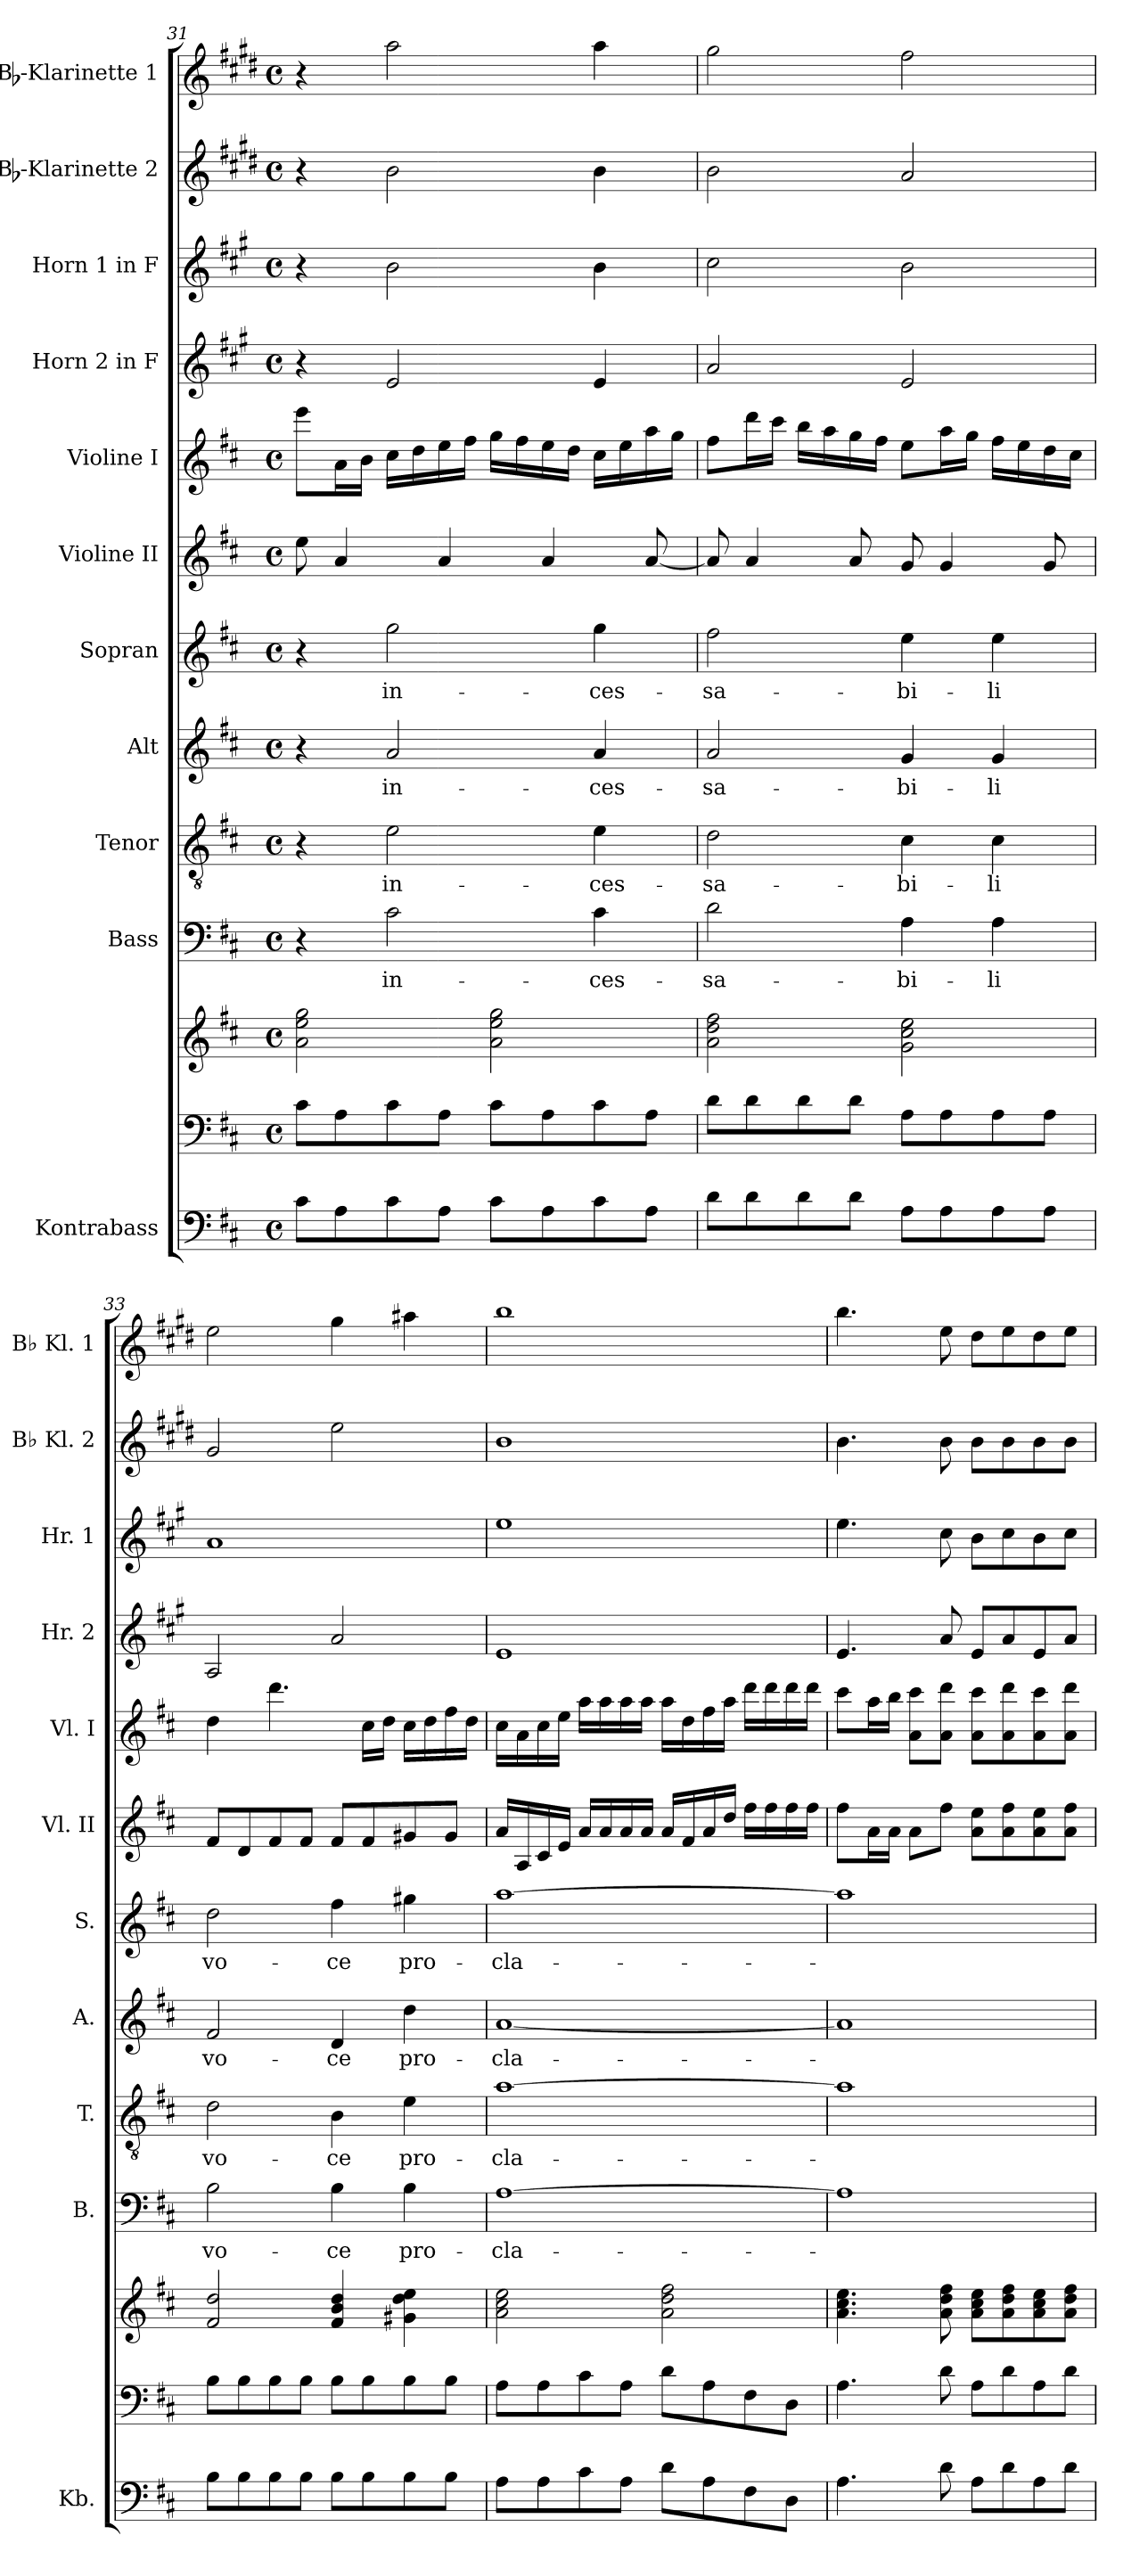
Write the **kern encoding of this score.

**kern	**kern	**kern	**kern	**text	**kern	**text	**kern	**text	**kern	**text	**kern	**kern	**kern	**kern	**kern	**kern
*part12	*part11	*part11	*part10	*part10	*part9	*part9	*part8	*part8	*part7	*part7	*part6	*part5	*part4	*part3	*part2	*part1
*staff13	*staff12	*staff11	*staff10	*staff10	*staff9	*staff9	*staff8	*staff8	*staff7	*staff7	*staff6	*staff5	*staff4	*staff3	*staff2	*staff1
*I"Kontrabass	*	*	*I"Bass	*	*I"Tenor	*	*I"Alt	*	*I"Sopran	*	*I"Violine II	*I"Violine I	*I"Horn 2 in F	*I"Horn 1 in F	*I"Bb-Klarinette 2	*I"Bb-Klarinette 1
*I'Kb.	*	*	*I'B.	*	*I'T.	*	*I'A.	*	*I'S.	*	*I'Vl. II	*I'Vl. I	*I'Hr. 2	*I'Hr. 1	*I'Bb Kl. 2	*I'Bb Kl. 1
*clefF4	*clefF4	*clefG2	*clefF4	*	*clefGv2	*	*clefG2	*	*clefG2	*	*clefG2	*clefG2	*clefG2	*clefG2	*clefG2	*clefG2
*ITrd7c12	*	*	*	*	*	*	*	*	*	*	*	*	*ITrd4c7	*ITrd4c7	*ITrd1c2	*ITrd1c2
*k[f#c#]	*k[f#c#]	*k[f#c#]	*k[f#c#]	*	*k[f#c#]	*	*k[f#c#]	*	*k[f#c#]	*	*k[f#c#]	*k[f#c#]	*k[f#c#]	*k[f#c#]	*k[f#c#]	*k[f#c#]
*D:	*D:	*D:	*D:	*	*D:	*	*D:	*	*D:	*	*D:	*D:	*D:	*D:	*D:	*D:
*M4/4	*M4/4	*M4/4	*M4/4	*	*M4/4	*	*M4/4	*	*M4/4	*	*M4/4	*M4/4	*M4/4	*M4/4	*M4/4	*M4/4
*met(c)	*met(c)	*met(c)	*met(c)	*	*met(c)	*	*met(c)	*	*met(c)	*	*met(c)	*met(c)	*met(c)	*met(c)	*met(c)	*met(c)
=31	=31	=31	=31	=31	=31	=31	=31	=31	=31	=31	=31	=31	=31	=31	=31	=31
8C#\L	8c#\L	2a\ 2ee\ 2gg\	4r	.	4r	.	4r	.	4r	.	8ee\	8eee\L	4r	4r	4r	4r
8AA\	8A\	.	.	.	.	.	.	.	.	.	4a/	16a\L	.	.	.	.
.	.	.	.	.	.	.	.	.	.	.	.	16b\JJ	.	.	.	.
!	!	!	!	!LO:LY:b	!	!LO:LY:b	!	!LO:LY:b	!	!LO:LY:b	!	!	!	!	!	!
8C#\	8c#\	.	2c#\	in-	2e\	in-	2a/	in-	2gg\	in-	.	16cc#\LL	2A/	2e\	2a\	2gg\
.	.	.	.	.	.	.	.	.	.	.	.	16dd\	.	.	.	.
8AA\J	8A\J	.	.	.	.	.	.	.	.	.	4a/	16ee\	.	.	.	.
.	.	.	.	.	.	.	.	.	.	.	.	16ff#\JJ	.	.	.	.
8C#\L	8c#\L	2a\ 2ee\ 2gg\	.	.	.	.	.	.	.	.	.	16gg\LL	.	.	.	.
.	.	.	.	.	.	.	.	.	.	.	.	16ff#\	.	.	.	.
8AA\	8A\	.	.	.	.	.	.	.	.	.	4a/	16ee\	.	.	.	.
.	.	.	.	.	.	.	.	.	.	.	.	16dd\JJ	.	.	.	.
!	!	!	!	!LO:LY:b	!	!LO:LY:b	!	!LO:LY:b	!	!LO:LY:b	!	!	!	!	!	!
8C#\	8c#\	.	4c#\	-ces-	4e\	-ces-	4a/	-ces-	4gg\	-ces-	.	16cc#\LL	4A/	4e\	4a\	4gg\
.	.	.	.	.	.	.	.	.	.	.	.	16ee\	.	.	.	.
8AA\J	8A\J	.	.	.	.	.	.	.	.	.	[8a/	16aa\	.	.	.	.
.	.	.	.	.	.	.	.	.	.	.	.	16gg\JJ	.	.	.	.
=32	=32	=32	=32	=32	=32	=32	=32	=32	=32	=32	=32	=32	=32	=32	=32	=32
!	!	!	!	!LO:LY:b	!	!LO:LY:b	!	!LO:LY:b	!	!LO:LY:b	!	!	!	!	!	!
8D\L	8d\L	2a\ 2dd\ 2ff#\	2d\	-sa-	2d\	-sa-	2a/	-sa-	2ff#\	-sa-	8a/]	8ff#\L	2d/	2f#\	2a\	2ff#\
8D\	8d\	.	.	.	.	.	.	.	.	.	4a/	16ddd\L	.	.	.	.
.	.	.	.	.	.	.	.	.	.	.	.	16ccc#\JJ	.	.	.	.
8D\	8d\	.	.	.	.	.	.	.	.	.	.	16bb\LL	.	.	.	.
.	.	.	.	.	.	.	.	.	.	.	.	16aa\	.	.	.	.
8D\J	8d\J	.	.	.	.	.	.	.	.	.	8a/	16gg\	.	.	.	.
.	.	.	.	.	.	.	.	.	.	.	.	16ff#\JJ	.	.	.	.
!	!	!	!	!LO:LY:b	!	!LO:LY:b	!	!LO:LY:b	!	!LO:LY:b	!	!	!	!	!	!
8AA\L	8A\L	2g\ 2cc#\ 2ee\	4A\	-bi-	4c#\	-bi-	4g/	-bi-	4ee\	-bi-	8g/	8ee\L	2A/	2e\	2g/	2ee\
8AA\	8A\	.	.	.	.	.	.	.	.	.	4g/	16aa\L	.	.	.	.
.	.	.	.	.	.	.	.	.	.	.	.	16gg\JJ	.	.	.	.
!	!	!	!	!LO:LY:b	!	!LO:LY:b	!	!LO:LY:b	!	!LO:LY:b	!	!	!	!	!	!
8AA\	8A\	.	4A\	-li	4c#\	-li	4g/	-li	4ee\	-li	.	16ff#\LL	.	.	.	.
.	.	.	.	.	.	.	.	.	.	.	.	16ee\	.	.	.	.
8AA\J	8A\J	.	.	.	.	.	.	.	.	.	8g/	16dd\	.	.	.	.
.	.	.	.	.	.	.	.	.	.	.	.	16cc#\JJ	.	.	.	.
!!LO:PB:g=z
=33	=33	=33	=33	=33	=33	=33	=33	=33	=33	=33	=33	=33	=33	=33	=33	=33
!	!	!	!	!LO:LY:b	!	!LO:LY:b	!	!LO:LY:b	!	!LO:LY:b	!	!	!	!	!	!
8BB\L	8B\L	2f#/ 2dd/	2B\	vo-	2d\	vo-	2f#/	vo-	2dd\	vo-	8f#/L	4dd\	2D/	1d	2f#/	2dd\
8BB\	8B\	.	.	.	.	.	.	.	.	.	8d/	.	.	.	.	.
8BB\	8B\	.	.	.	.	.	.	.	.	.	8f#/	4.ddd\	.	.	.	.
8BB\J	8B\J	.	.	.	.	.	.	.	.	.	8f#/J	.	.	.	.	.
!	!	!	!	!LO:LY:b	!	!LO:LY:b	!	!LO:LY:b	!	!LO:LY:b	!	!	!	!	!	!
8BB\L	8B\L	4f#/ 4b/ 4dd/	4B\	-ce	4B\	-ce	4d/	-ce	4ff#\	-ce	8f#/L	.	2d/	.	2dd\	4ff#\
8BB\	8B\	.	.	.	.	.	.	.	.	.	8f#/	16cc#\LL	.	.	.	.
.	.	.	.	.	.	.	.	.	.	.	.	16dd\JJ	.	.	.	.
!	!	!	!	!LO:LY:b	!	!LO:LY:b	!	!LO:LY:b	!	!LO:LY:b	!	!	!	!	!	!
8BB\	8B\	4g#X\ 4dd\ 4ee\	4B\	pro-	4e\	pro-	4dd\	pro-	4gg#X\	pro-	8g#X/	16cc#\LL	.	.	.	4gg#X\
.	.	.	.	.	.	.	.	.	.	.	.	16dd\	.	.	.	.
8BB\J	8B\J	.	.	.	.	.	.	.	.	.	8g#/J	16ff#\	.	.	.	.
.	.	.	.	.	.	.	.	.	.	.	.	16dd\JJ	.	.	.	.
=34	=34	=34	=34	=34	=34	=34	=34	=34	=34	=34	=34	=34	=34	=34	=34	=34
!	!	!	!	!LO:LY:b	!	!LO:LY:b	!	!LO:LY:b	!	!LO:LY:b	!	!	!	!	!	!
8AA\L	8A\L	2a\ 2cc#\ 2ee\	[1A	-cla-	[1a	-cla-	[1a	-cla-	[1aa	-cla-	16a/LL	16cc#\LL	1A	1a	1a	1aa
.	.	.	.	.	.	.	.	.	.	.	16A/	16a\	.	.	.	.
8AA\	8A\	.	.	.	.	.	.	.	.	.	16c#/	16cc#\	.	.	.	.
.	.	.	.	.	.	.	.	.	.	.	16e/JJ	16ee\JJ	.	.	.	.
8C#\	8c#\	.	.	.	.	.	.	.	.	.	16a/LL	16aa\LL	.	.	.	.
.	.	.	.	.	.	.	.	.	.	.	16a/	16aa\	.	.	.	.
8AA\J	8A\J	.	.	.	.	.	.	.	.	.	16a/	16aa\	.	.	.	.
.	.	.	.	.	.	.	.	.	.	.	16a/JJ	16aa\JJ	.	.	.	.
8D\L	8d\L	2a\ 2dd\ 2ff#\	.	.	.	.	.	.	.	.	16a/LL	16aa\LL	.	.	.	.
.	.	.	.	.	.	.	.	.	.	.	16f#/	16dd\	.	.	.	.
8AA\	8A\	.	.	.	.	.	.	.	.	.	16a/	16ff#\	.	.	.	.
.	.	.	.	.	.	.	.	.	.	.	16dd/JJ	16aa\JJ	.	.	.	.
8FF#\	8F#\	.	.	.	.	.	.	.	.	.	16ff#\LL	16ddd\LL	.	.	.	.
.	.	.	.	.	.	.	.	.	.	.	16ff#\	16ddd\	.	.	.	.
8DD\J	8D\J	.	.	.	.	.	.	.	.	.	16ff#\	16ddd\	.	.	.	.
.	.	.	.	.	.	.	.	.	.	.	16ff#\JJ	16ddd\JJ	.	.	.	.
=35	=35	=35	=35	=35	=35	=35	=35	=35	=35	=35	=35	=35	=35	=35	=35	=35
4.AA\	4.A\	4.a\ 4.cc#\ 4.ee\	1A]	.	1a]	.	1a]	.	1aa]	.	8ff#\L	8ccc#\L	4.A/	4.a\	4.a\	4.aa\
.	.	.	.	.	.	.	.	.	.	.	16a\L	16aa\L	.	.	.	.
.	.	.	.	.	.	.	.	.	.	.	16a\JJ	16bb\JJ	.	.	.	.
.	.	.	.	.	.	.	.	.	.	.	8a\L	8a\ 8ccc#\L	.	.	.	.
8D\	8d\	8a\ 8dd\ 8ff#\	.	.	.	.	.	.	.	.	8ff#\J	8a\ 8ddd\J	8d/	8f#\	8a\	8dd\
8AA\L	8A\L	8a\ 8cc#\ 8ee\L	.	.	.	.	.	.	.	.	8a\ 8ee\L	8a\ 8ccc#\L	8A/L	8e\L	8a\L	8cc#\L
8D\	8d\	8a\ 8dd\ 8ff#\	.	.	.	.	.	.	.	.	8a\ 8ff#\	8a\ 8ddd\	8d/	8f#\	8a\	8dd\
8AA\	8A\	8a\ 8cc#\ 8ee\	.	.	.	.	.	.	.	.	8a\ 8ee\	8a\ 8ccc#\	8A/	8e\	8a\	8cc#\
8D\J	8d\J	8a\ 8dd\ 8ff#\J	.	.	.	.	.	.	.	.	8a\ 8ff#\J	8a\ 8ddd\J	8d/J	8f#\J	8a\J	8dd\J
=	=	=	=	=	=	=	=	=	=	=	=	=	=	=	=	=
*-	*-	*-	*-	*-	*-	*-	*-	*-	*-	*-	*-	*-	*-	*-	*-	*-
